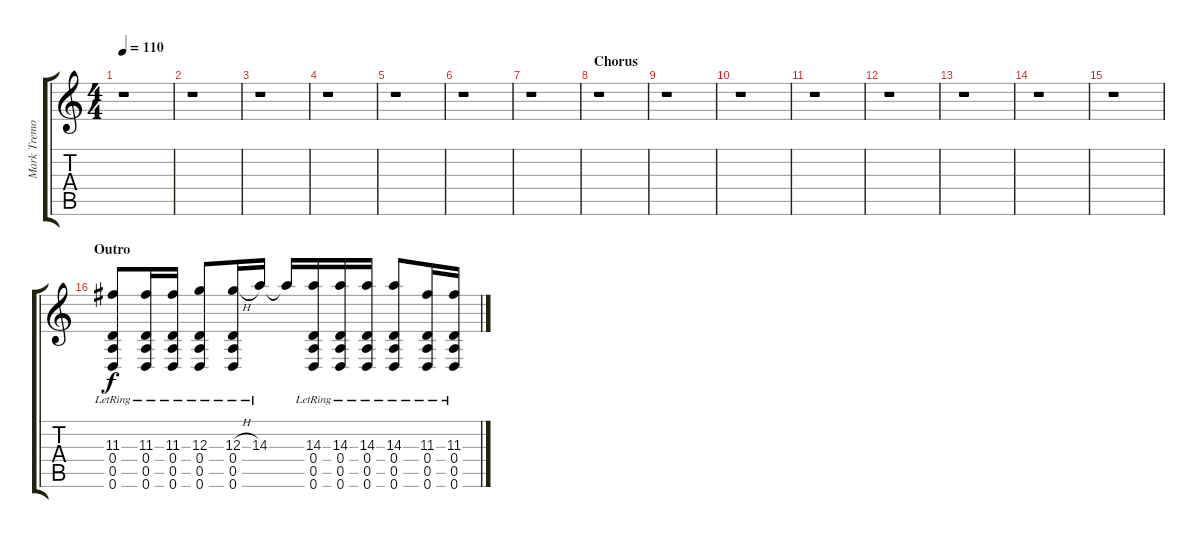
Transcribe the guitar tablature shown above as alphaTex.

\track ("Mark Tremonti (clean)" "Mark Tremo") {instrument electricguitarclean}
\staff {score tabs}
\tuning (E4 B3 G3 D3 A2 D2) {hide}
\ts (4 4)
\tempo 110
\clef g2
\ks c
r.1{dy f} |
r.1 |
r.1 |
r.1 |
r.1 |
r.1 |
r.1 |
\section ("" "Chorus")
r.1 |
r.1 |
r.1 |
r.1 |
r.1 |
r.1 |
r.1 |
r.1 |
\section ("" "Outro")
(11.3{lr} 0.4{lr} 0.5{lr} 0.6{lr}).8 (11.3{lr} 0.4{lr} 0.5{lr} 0.6{lr}).16 (11.3{lr} 0.4{lr} 0.5{lr} 0.6{lr}).16 (12.3{lr} 0.4{lr} 0.5{lr} 0.6{lr}).8 (12.3{h} 0.4{lr} 0.5{lr} 0.6{lr}).16 14.3{lr}.16 14.3{t}.16 (14.3{lr} 0.4{lr} 0.5{lr} 0.6{lr}).16 (14.3{lr} 0.4{lr} 0.5{lr} 0.6{lr}).16 (14.3{lr} 0.4{lr} 0.5{lr} 0.6{lr}).16 (14.3{lr} 0.4{lr} 0.5{lr} 0.6{lr}).8 (11.3{lr} 0.4{lr} 0.5{lr} 0.6{lr}).16 (11.3{lr} 0.4{lr} 0.5{lr} 0.6{lr}).16
